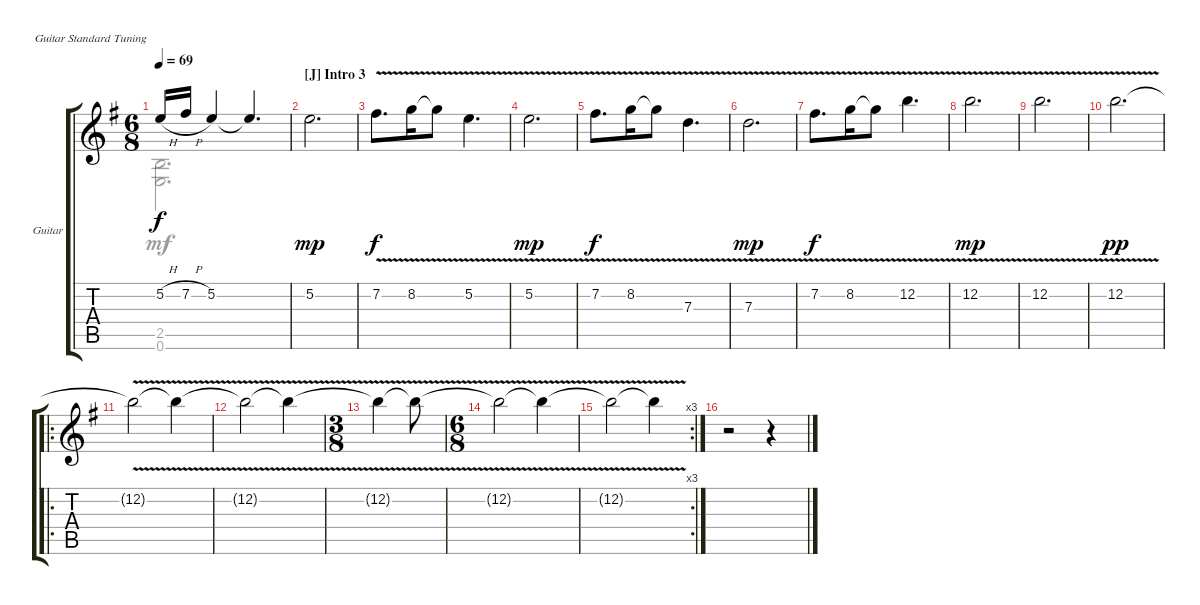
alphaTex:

\bracketExtendMode groupsimilarinstruments
\firstSystemTrackNameOrientation horizontal
\otherSystemsTrackNameOrientation horizontal
\track ("E And A Guitar 2" "Guitar") {instrument acousticguitarnylon}
\staff {score tabs}
\tuning (E4 B3 G3 D3 A2 E2)
\voice
\ts (6 8)
\tempo 69
\clef g2
\ks g
5.2{h}.16{dy f} 7.2{h}.16 5.2.4 5.2{t}.4{d} |
\section ("J" "Intro 3")
5.2.2{d dy mp} |
7.2{v}.8{d dy f} 8.2{v}.16 8.2{v t}.8 5.2{v}.4{d} |
5.2{v}.2{d dy mp} |
7.2{v}.8{d dy f} 8.2{v}.16 8.2{v t}.8 7.3{v}.4{d} |
7.3{v}.2{d dy mp} |
7.2{v}.8{d dy f} 8.2{v}.16 8.2{v t}.8 12.2{v}.4{d} |
12.2{v}.2{d dy mp} |
12.2{v}.2{d} |
12.2{v}.2{d dy pp} |
\ro
12.2{v t}.2 12.2{v t}.4 |
12.2{v t}.2 12.2{v t}.4 |
\ts (3 8)
12.2{v t}.4 12.2{v t}.8 |
\ts (6 8)
12.2{v t}.2 12.2{v t}.4 |
\rc 3
12.2{v t}.2 12.2{v t}.4 |
r.2 r.4
\voice
\clef g2
\ottava regular
\simile none
\ks g
(2.5 0.6).2{d dy mf} |
|
|
|
|
|
|
|
|
|
|
|
|
|
|
